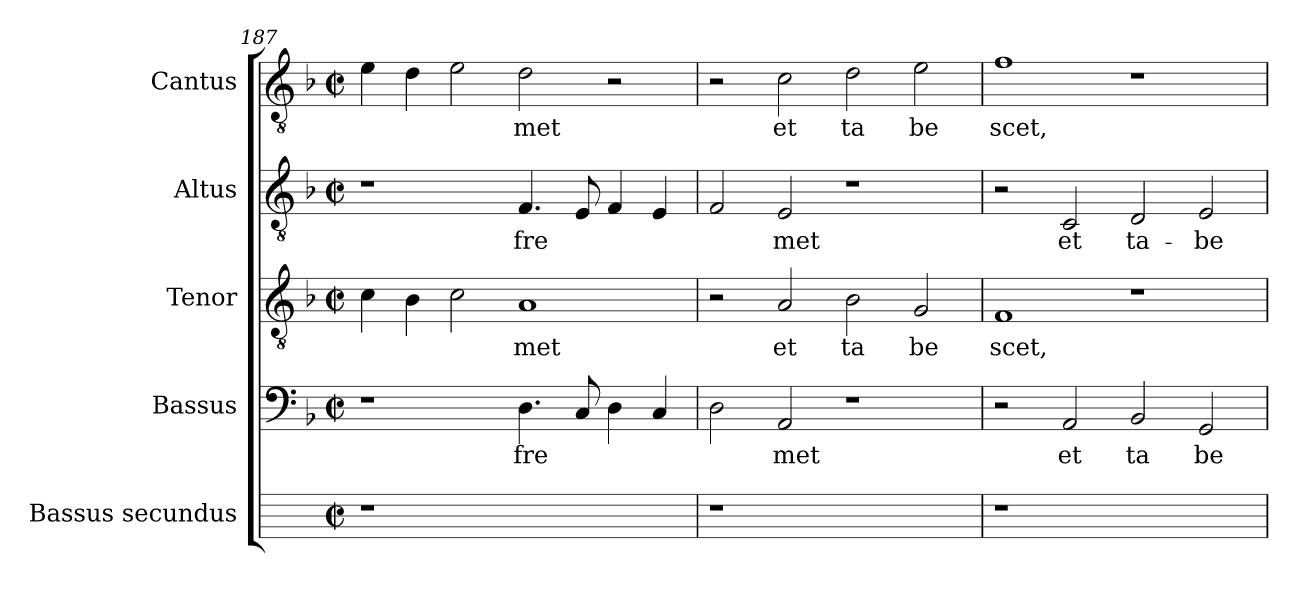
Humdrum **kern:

**kern	**kern	**text	**kern	**text	**kern	**text	**kern	**text
*part5	*part4	*part4	*part3	*part3	*part2	*part2	*part1	*part1
*staff5	*staff4	*staff4	*staff3	*staff3	*staff2	*staff2	*staff1	*staff1
*I"Bassus  secundus	*I"Bassus	*	*I"Tenor	*	*I"Altus	*	*I"Cantus	*
*	*I'B	*	*I'T	*	*I'A	*	*I'C	*
*	*clefF4	*	*clefGv2	*	*clefGv2	*	*clefGv2	*
*k[]	*k[b-]	*	*k[b-]	*	*k[b-]	*	*k[b-]	*
*C:	*F:	*	*F:	*	*F:	*	*F:	*
*M2/2	*M2/2	*	*M2/2	*	*M2/2	*	*M2/2	*
*met(c|)	*met(c|)	*	*met(c|)	*	*met(c|)	*	*met(c|)	*
=187	=187	=187	=187	=187	=187	=187	=187	=187
!	!	!	!	!LO:LY:b:cj	!	!	!	!LO:LY:b:cj
1r	1r	.	4c\	.	1r	.	4e\	.
!	!	!	!	!LO:LY:b:cj	!	!	!	!LO:LY:b:cj
.	.	.	4B-\	.	.	.	4d\	.
!	!	!	!	!LO:LY:b:cj	!	!	!	!LO:LY:b:cj
.	.	.	2c\	.	.	.	2e\	.
!	!	!LO:LY:b:cj	!	!LO:LY:b:cj	!	!LO:LY:b:cj	!	!LO:LY:b:cj
1ryy	4.D\	fre	1A	met	4.F/	fre	2d\	met
!	!	!LO:LY:b:cj	!	!	!	!LO:LY:b:cj	!	!
.	8C/	.	.	.	8E/	.	.	.
!	!	!LO:LY:b:cj	!	!	!	!LO:LY:b:cj	!	!
.	4D\	.	.	.	4F/	.	2r	.
!	!	!LO:LY:b:cj	!	!	!	!LO:LY:b:cj	!	!
.	4C/	.	.	.	4E/	.	.	.
=188	=188	=188	=188	=188	=188	=188	=188	=188
!	!	!LO:LY:b:cj	!	!	!	!LO:LY:b:cj	!	!
1r	2D\	.	2r	.	2F/	.	2r	.
!	!	!LO:LY:b:cj	!	!LO:LY:b:cj	!	!LO:LY:b:cj	!	!LO:LY:b:cj
.	2AA/	met	2A/	et	2E/	met	2c\	et
!	!	!	!	!LO:LY:b:cj	!	!	!	!LO:LY:b:cj
1ryy	1r	.	2B-\	ta	1r	.	2d\	ta
!	!	!	!	!LO:LY:b:cj	!	!	!	!LO:LY:b:cj
.	.	.	2G/	be	.	.	2e\	be
!!LO:PB:g=z
=189	=189	=189	=189	=189	=189	=189	=189	=189
!	!	!	!	!LO:LY:b:cj	!	!	!	!LO:LY:b:cj
1r	2r	.	1F	scet,	2r	.	1f	scet,
!	!	!LO:LY:b:cj	!	!	!	!LO:LY:b:cj	!	!
.	2AA/	et	.	.	2C/	et	.	.
!	!	!LO:LY:b:cj	!	!	!	!LO:LY:b:cj	!	!
1ryy	2BB-/	ta	1r	.	2D/	ta-	1r	.
!	!	!LO:LY:b:cj	!	!	!	!LO:LY:b:cj	!	!
.	2GG/	be	.	.	2E/	-be-	.	.
=	=	=	=	=	=	=	=	=
*-	*-	*-	*-	*-	*-	*-	*-	*-
